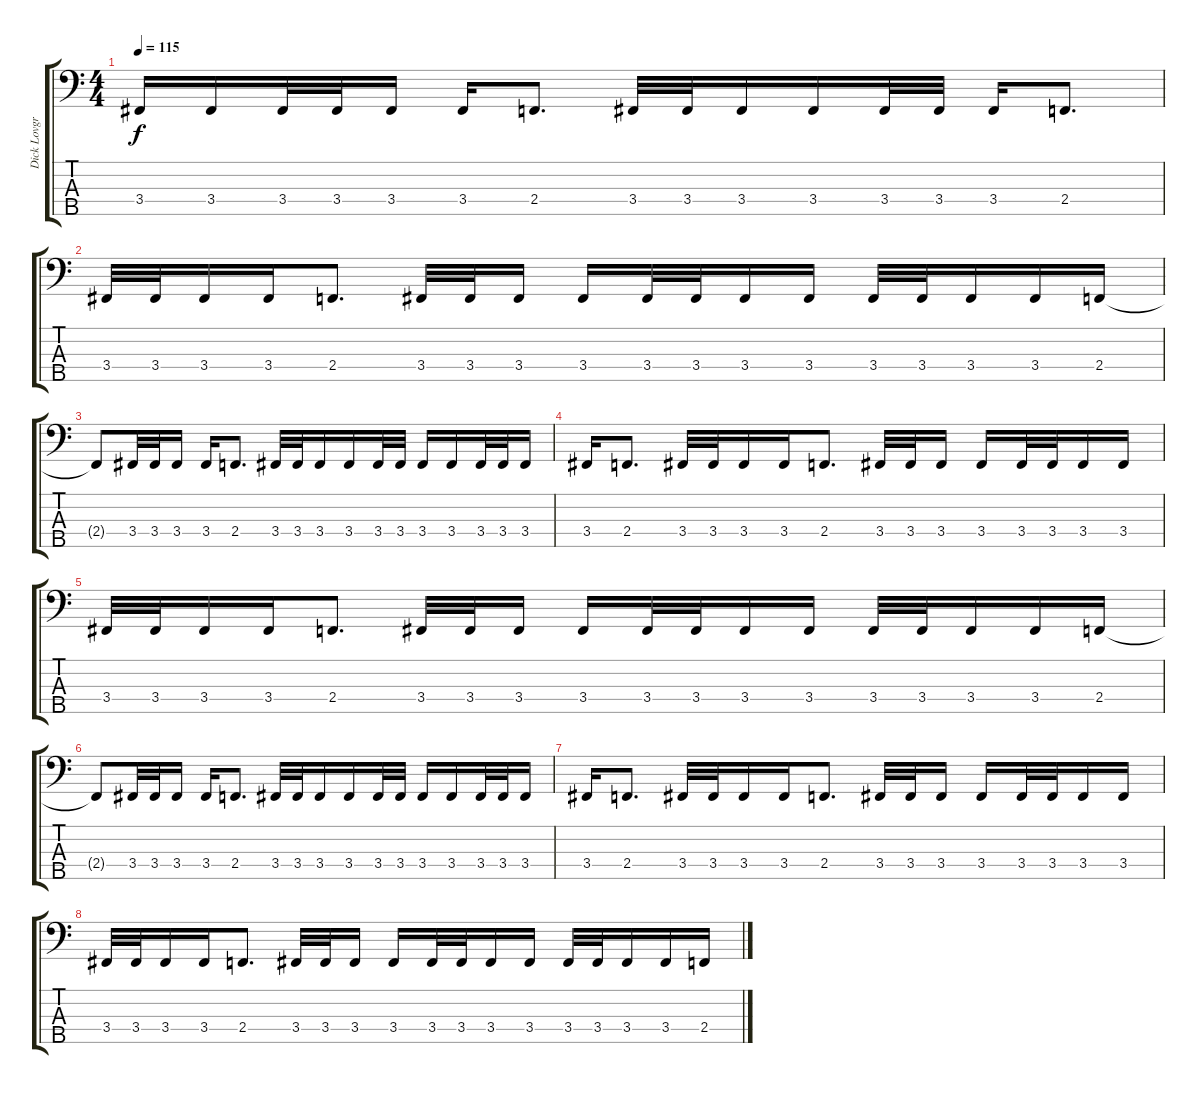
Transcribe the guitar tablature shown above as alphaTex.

\track ("Dick Lovgren" "Dick Lovgr") {instrument electricbasspick}
\staff {score tabs}
\tuning (Gb2 Db2 Ab1 Eb1 Bb0) {hide}
\ts (4 4)
\tempo 115
\clef f4
\ks c
3.4.16{dy f} 3.4.16 3.4.32 3.4.32 3.4.16 3.4.16 2.4.8{d} 3.4.32 3.4.32 3.4.16 3.4.16 3.4.32 3.4.32 3.4.16 2.4.8{d} |
3.4.32 3.4.32 3.4.16 3.4.16 2.4.8{d} 3.4.32 3.4.32 3.4.16 3.4.16 3.4.32 3.4.32 3.4.16 3.4.16 3.4.32 3.4.32 3.4.16 3.4.16 2.4.16 |
2.4{t}.8 3.4.32 3.4.32 3.4.16 3.4.16 2.4.8{d} 3.4.32 3.4.32 3.4.16 3.4.16 3.4.32 3.4.32 3.4.16 3.4.16 3.4.32 3.4.32 3.4.16 |
3.4.16 2.4.8{d} 3.4.32 3.4.32 3.4.16 3.4.16 2.4.8{d} 3.4.32 3.4.32 3.4.16 3.4.16 3.4.32 3.4.32 3.4.16 3.4.16 |
3.4.32 3.4.32 3.4.16 3.4.16 2.4.8{d} 3.4.32 3.4.32 3.4.16 3.4.16 3.4.32 3.4.32 3.4.16 3.4.16 3.4.32 3.4.32 3.4.16 3.4.16 2.4.16 |
2.4{t}.8 3.4.32 3.4.32 3.4.16 3.4.16 2.4.8{d} 3.4.32 3.4.32 3.4.16 3.4.16 3.4.32 3.4.32 3.4.16 3.4.16 3.4.32 3.4.32 3.4.16 |
3.4.16 2.4.8{d} 3.4.32 3.4.32 3.4.16 3.4.16 2.4.8{d} 3.4.32 3.4.32 3.4.16 3.4.16 3.4.32 3.4.32 3.4.16 3.4.16 |
3.4.32 3.4.32 3.4.16 3.4.16 2.4.8{d} 3.4.32 3.4.32 3.4.16 3.4.16 3.4.32 3.4.32 3.4.16 3.4.16 3.4.32 3.4.32 3.4.16 3.4.16 2.4.16
